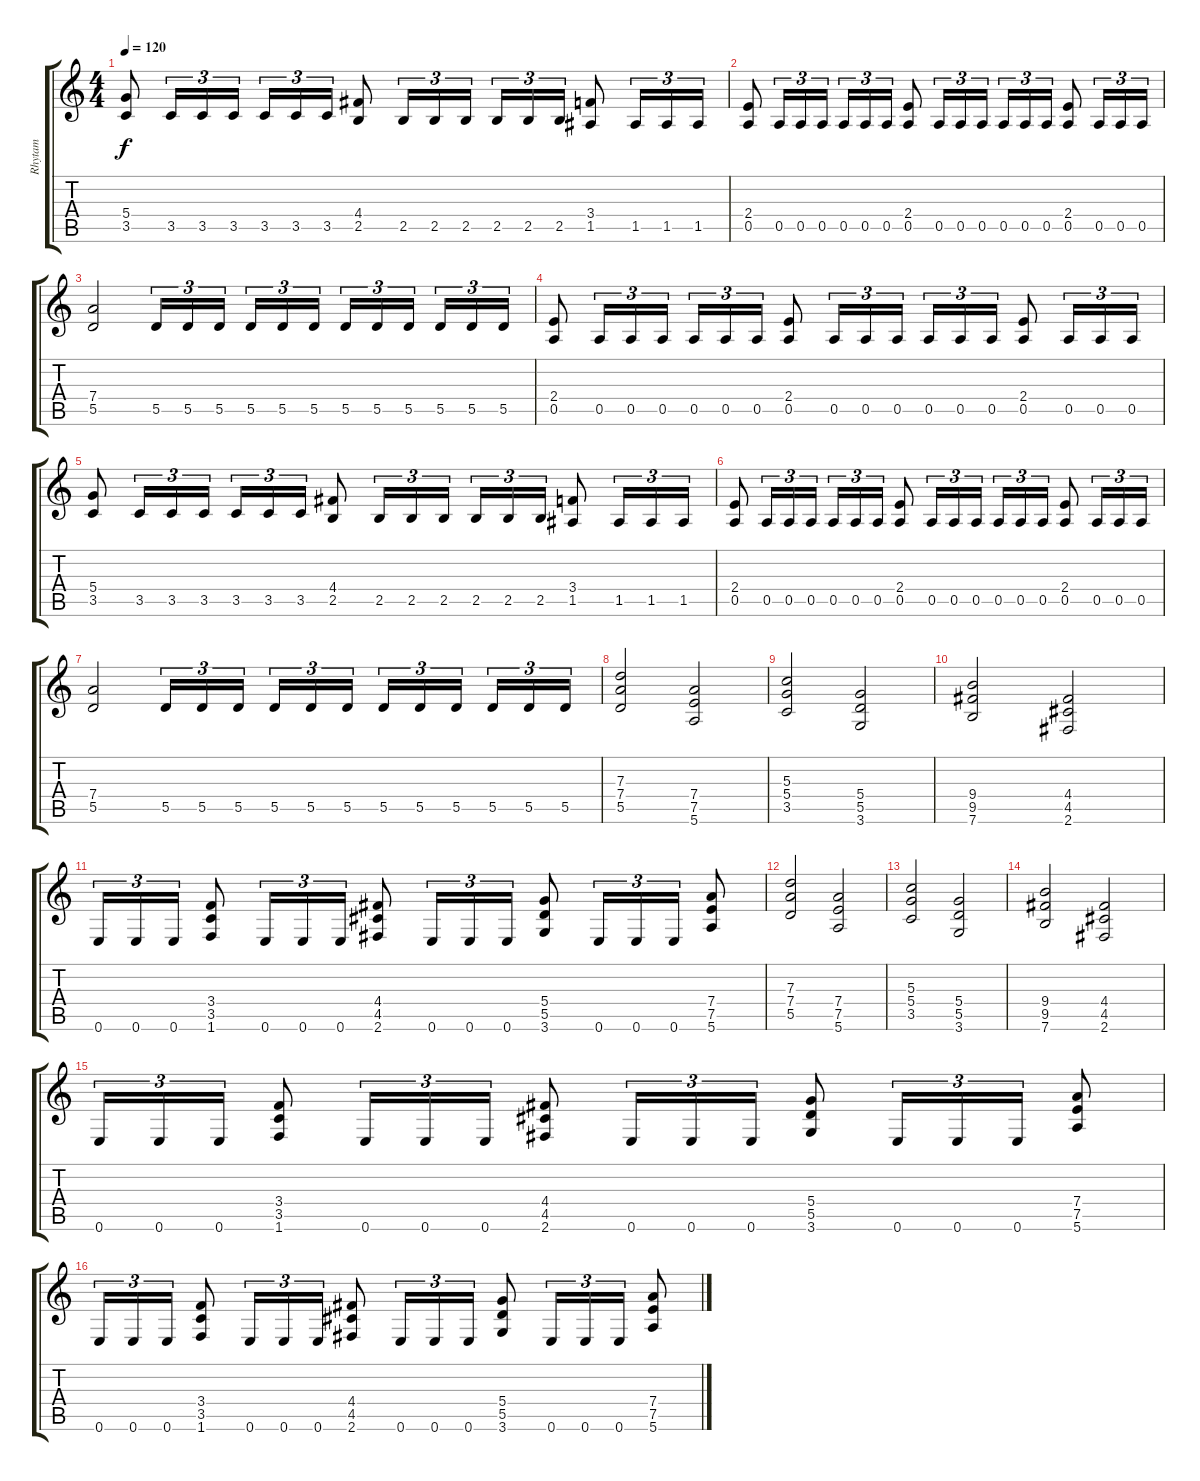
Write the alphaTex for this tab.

\track ("Rhytam" "Rhytam") {instrument distortionguitar}
\staff {score tabs}
\tuning (E4 B3 G3 D3 A2 E2) {hide}
\ts (4 4)
\tempo 120
\clef g2
\ks c
(5.4 3.5).8{dy f} 3.5.16{tu (3 2)} 3.5.16{tu (3 2)} 3.5.16{tu (3 2)} 3.5.16{tu (3 2)} 3.5.16{tu (3 2)} 3.5.16{tu (3 2)} (4.4 2.5).8 2.5.16{tu (3 2)} 2.5.16{tu (3 2)} 2.5.16{tu (3 2)} 2.5.16{tu (3 2)} 2.5.16{tu (3 2)} 2.5.16{tu (3 2)} (3.4 1.5).8 1.5.16{tu (3 2)} 1.5.16{tu (3 2)} 1.5.16{tu (3 2)} |
(2.4 0.5).8 0.5.16{tu (3 2)} 0.5.16{tu (3 2)} 0.5.16{tu (3 2)} 0.5.16{tu (3 2)} 0.5.16{tu (3 2)} 0.5.16{tu (3 2)} (2.4 0.5).8 0.5.16{tu (3 2)} 0.5.16{tu (3 2)} 0.5.16{tu (3 2)} 0.5.16{tu (3 2)} 0.5.16{tu (3 2)} 0.5.16{tu (3 2)} (2.4 0.5).8 0.5.16{tu (3 2)} 0.5.16{tu (3 2)} 0.5.16{tu (3 2)} |
(7.4 5.5).2 5.5.16{tu (3 2)} 5.5.16{tu (3 2)} 5.5.16{tu (3 2)} 5.5.16{tu (3 2)} 5.5.16{tu (3 2)} 5.5.16{tu (3 2)} 5.5.16{tu (3 2)} 5.5.16{tu (3 2)} 5.5.16{tu (3 2)} 5.5.16{tu (3 2)} 5.5.16{tu (3 2)} 5.5.16{tu (3 2)} |
(2.4 0.5).8 0.5.16{tu (3 2)} 0.5.16{tu (3 2)} 0.5.16{tu (3 2)} 0.5.16{tu (3 2)} 0.5.16{tu (3 2)} 0.5.16{tu (3 2)} (2.4 0.5).8 0.5.16{tu (3 2)} 0.5.16{tu (3 2)} 0.5.16{tu (3 2)} 0.5.16{tu (3 2)} 0.5.16{tu (3 2)} 0.5.16{tu (3 2)} (2.4 0.5).8 0.5.16{tu (3 2)} 0.5.16{tu (3 2)} 0.5.16{tu (3 2)} |
(5.4 3.5).8 3.5.16{tu (3 2)} 3.5.16{tu (3 2)} 3.5.16{tu (3 2)} 3.5.16{tu (3 2)} 3.5.16{tu (3 2)} 3.5.16{tu (3 2)} (4.4 2.5).8 2.5.16{tu (3 2)} 2.5.16{tu (3 2)} 2.5.16{tu (3 2)} 2.5.16{tu (3 2)} 2.5.16{tu (3 2)} 2.5.16{tu (3 2)} (3.4 1.5).8 1.5.16{tu (3 2)} 1.5.16{tu (3 2)} 1.5.16{tu (3 2)} |
(2.4 0.5).8 0.5.16{tu (3 2)} 0.5.16{tu (3 2)} 0.5.16{tu (3 2)} 0.5.16{tu (3 2)} 0.5.16{tu (3 2)} 0.5.16{tu (3 2)} (2.4 0.5).8 0.5.16{tu (3 2)} 0.5.16{tu (3 2)} 0.5.16{tu (3 2)} 0.5.16{tu (3 2)} 0.5.16{tu (3 2)} 0.5.16{tu (3 2)} (2.4 0.5).8 0.5.16{tu (3 2)} 0.5.16{tu (3 2)} 0.5.16{tu (3 2)} |
(7.4 5.5).2 5.5.16{tu (3 2)} 5.5.16{tu (3 2)} 5.5.16{tu (3 2)} 5.5.16{tu (3 2)} 5.5.16{tu (3 2)} 5.5.16{tu (3 2)} 5.5.16{tu (3 2)} 5.5.16{tu (3 2)} 5.5.16{tu (3 2)} 5.5.16{tu (3 2)} 5.5.16{tu (3 2)} 5.5.16{tu (3 2)} |
(7.3 7.4 5.5).2 (7.4 7.5 5.6).2 |
(5.3 5.4 3.5).2 (5.4 5.5 3.6).2 |
(9.4 9.5 7.6).2 (4.4 4.5 2.6).2 |
0.6.16{tu (3 2)} 0.6.16{tu (3 2)} 0.6.16{tu (3 2)} (3.4 3.5 1.6).8 0.6.16{tu (3 2)} 0.6.16{tu (3 2)} 0.6.16{tu (3 2)} (4.4 4.5 2.6).8 0.6.16{tu (3 2)} 0.6.16{tu (3 2)} 0.6.16{tu (3 2)} (5.4 5.5 3.6).8 0.6.16{tu (3 2)} 0.6.16{tu (3 2)} 0.6.16{tu (3 2)} (7.4 7.5 5.6).8 |
(7.3 7.4 5.5).2 (7.4 7.5 5.6).2 |
(5.3 5.4 3.5).2 (5.4 5.5 3.6).2 |
(9.4 9.5 7.6).2 (4.4 4.5 2.6).2 |
0.6.16{tu (3 2)} 0.6.16{tu (3 2)} 0.6.16{tu (3 2)} (3.4 3.5 1.6).8 0.6.16{tu (3 2)} 0.6.16{tu (3 2)} 0.6.16{tu (3 2)} (4.4 4.5 2.6).8 0.6.16{tu (3 2)} 0.6.16{tu (3 2)} 0.6.16{tu (3 2)} (5.4 5.5 3.6).8 0.6.16{tu (3 2)} 0.6.16{tu (3 2)} 0.6.16{tu (3 2)} (7.4 7.5 5.6).8 |
0.6.16{tu (3 2)} 0.6.16{tu (3 2)} 0.6.16{tu (3 2)} (3.4 3.5 1.6).8 0.6.16{tu (3 2)} 0.6.16{tu (3 2)} 0.6.16{tu (3 2)} (4.4 4.5 2.6).8 0.6.16{tu (3 2)} 0.6.16{tu (3 2)} 0.6.16{tu (3 2)} (5.4 5.5 3.6).8 0.6.16{tu (3 2)} 0.6.16{tu (3 2)} 0.6.16{tu (3 2)} (7.4 7.5 5.6).8
